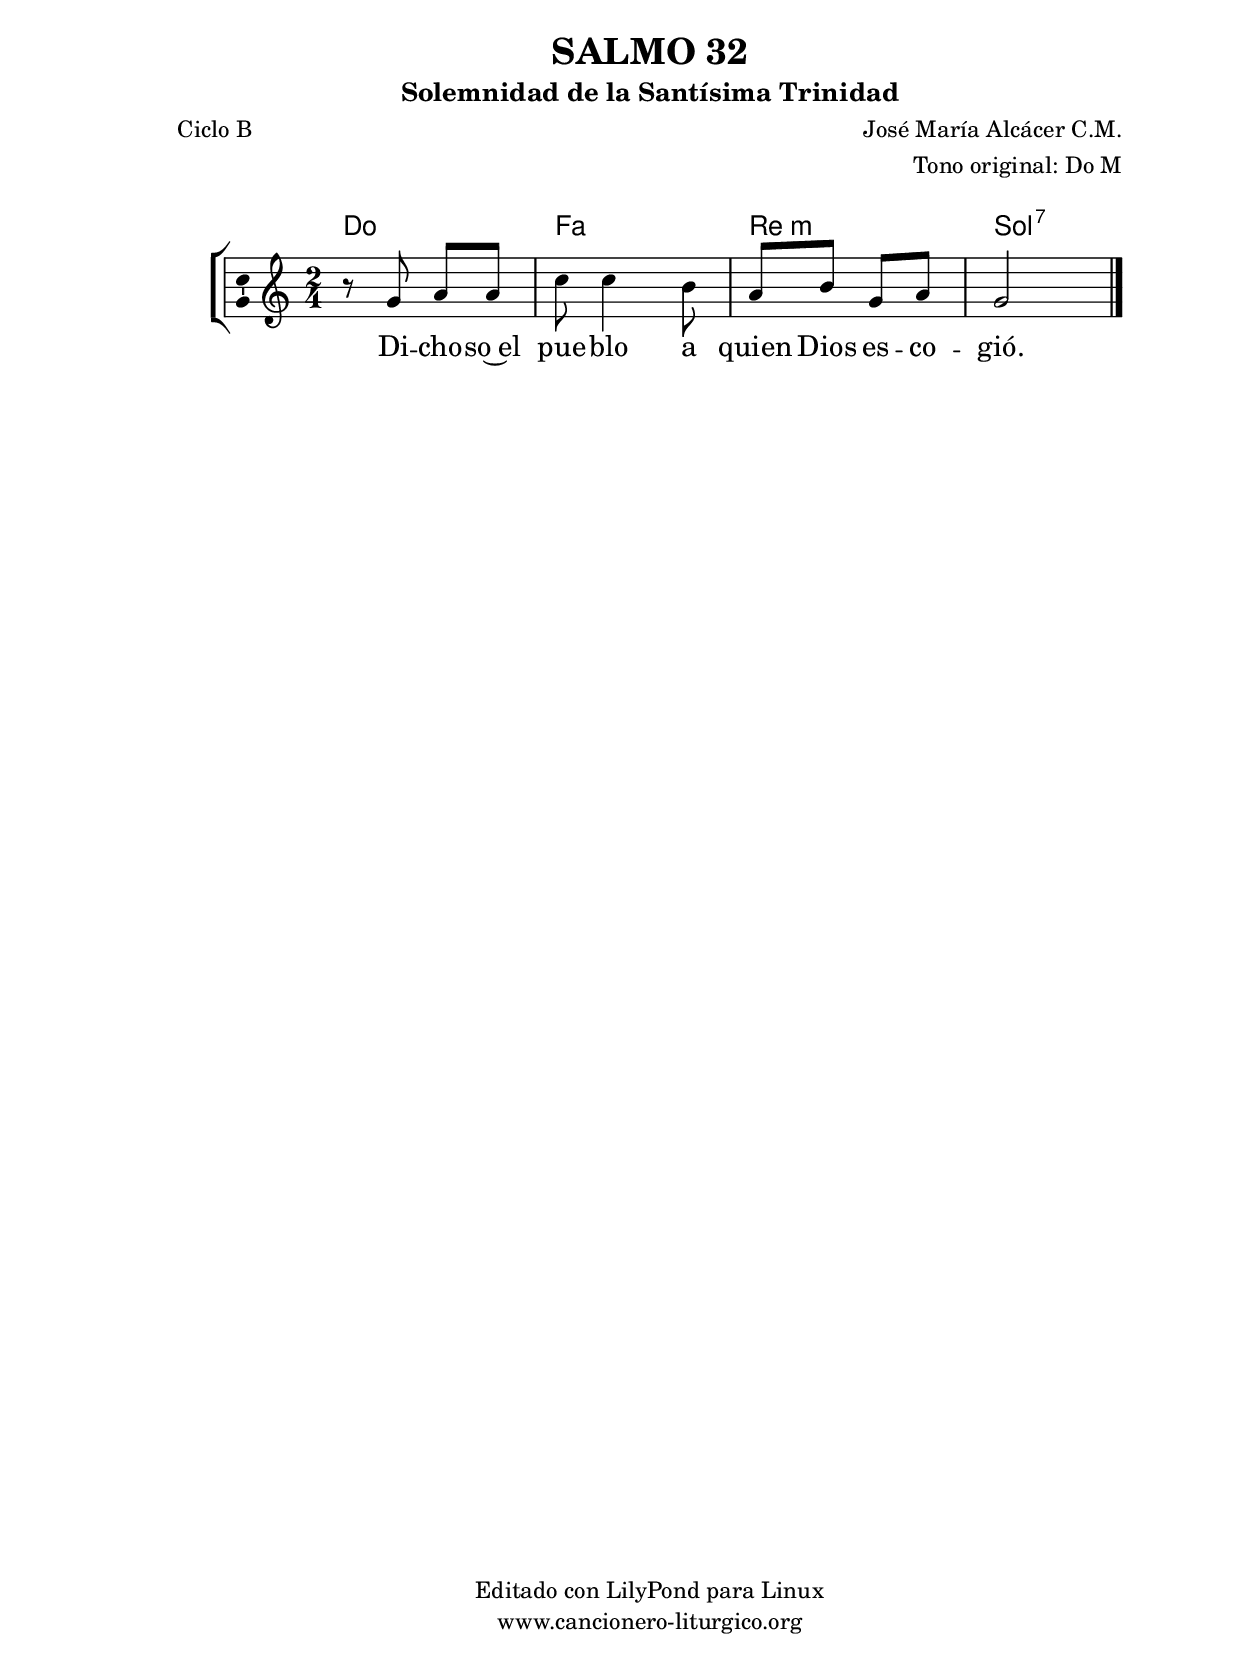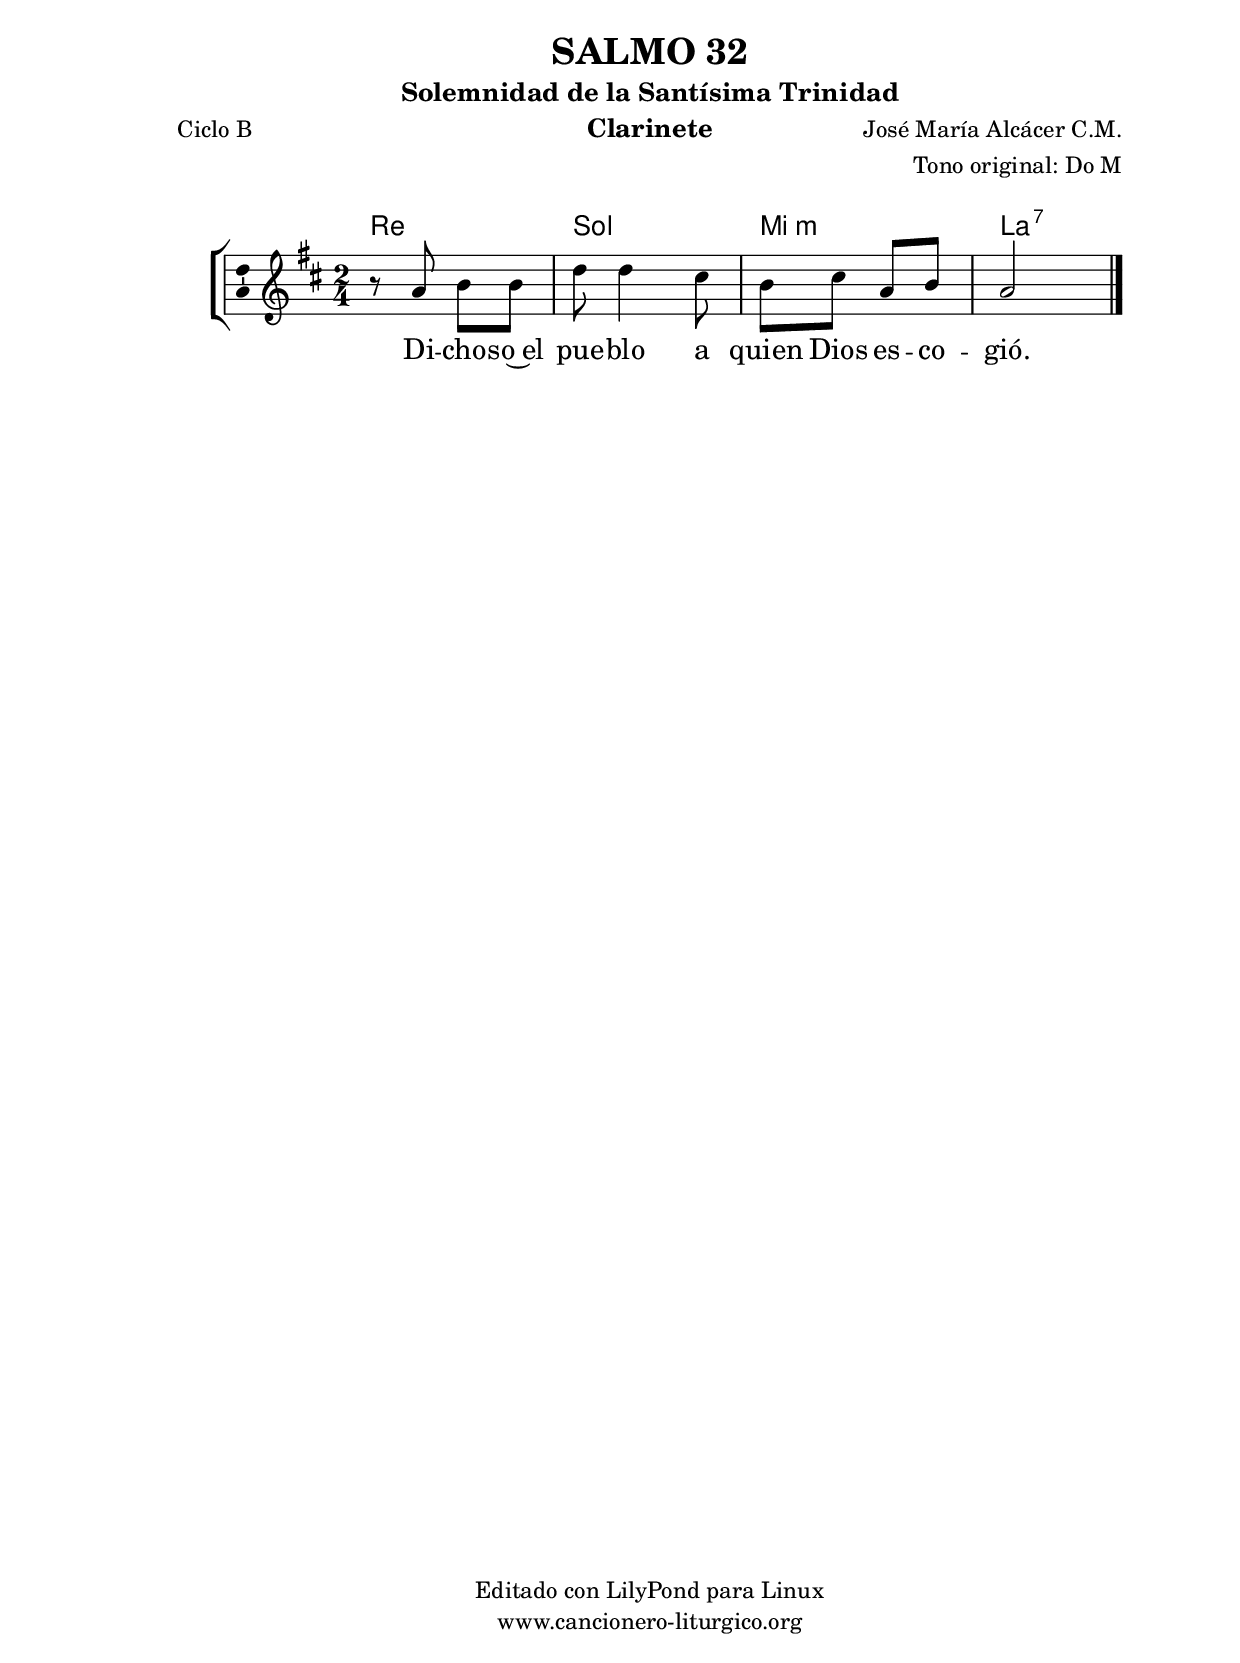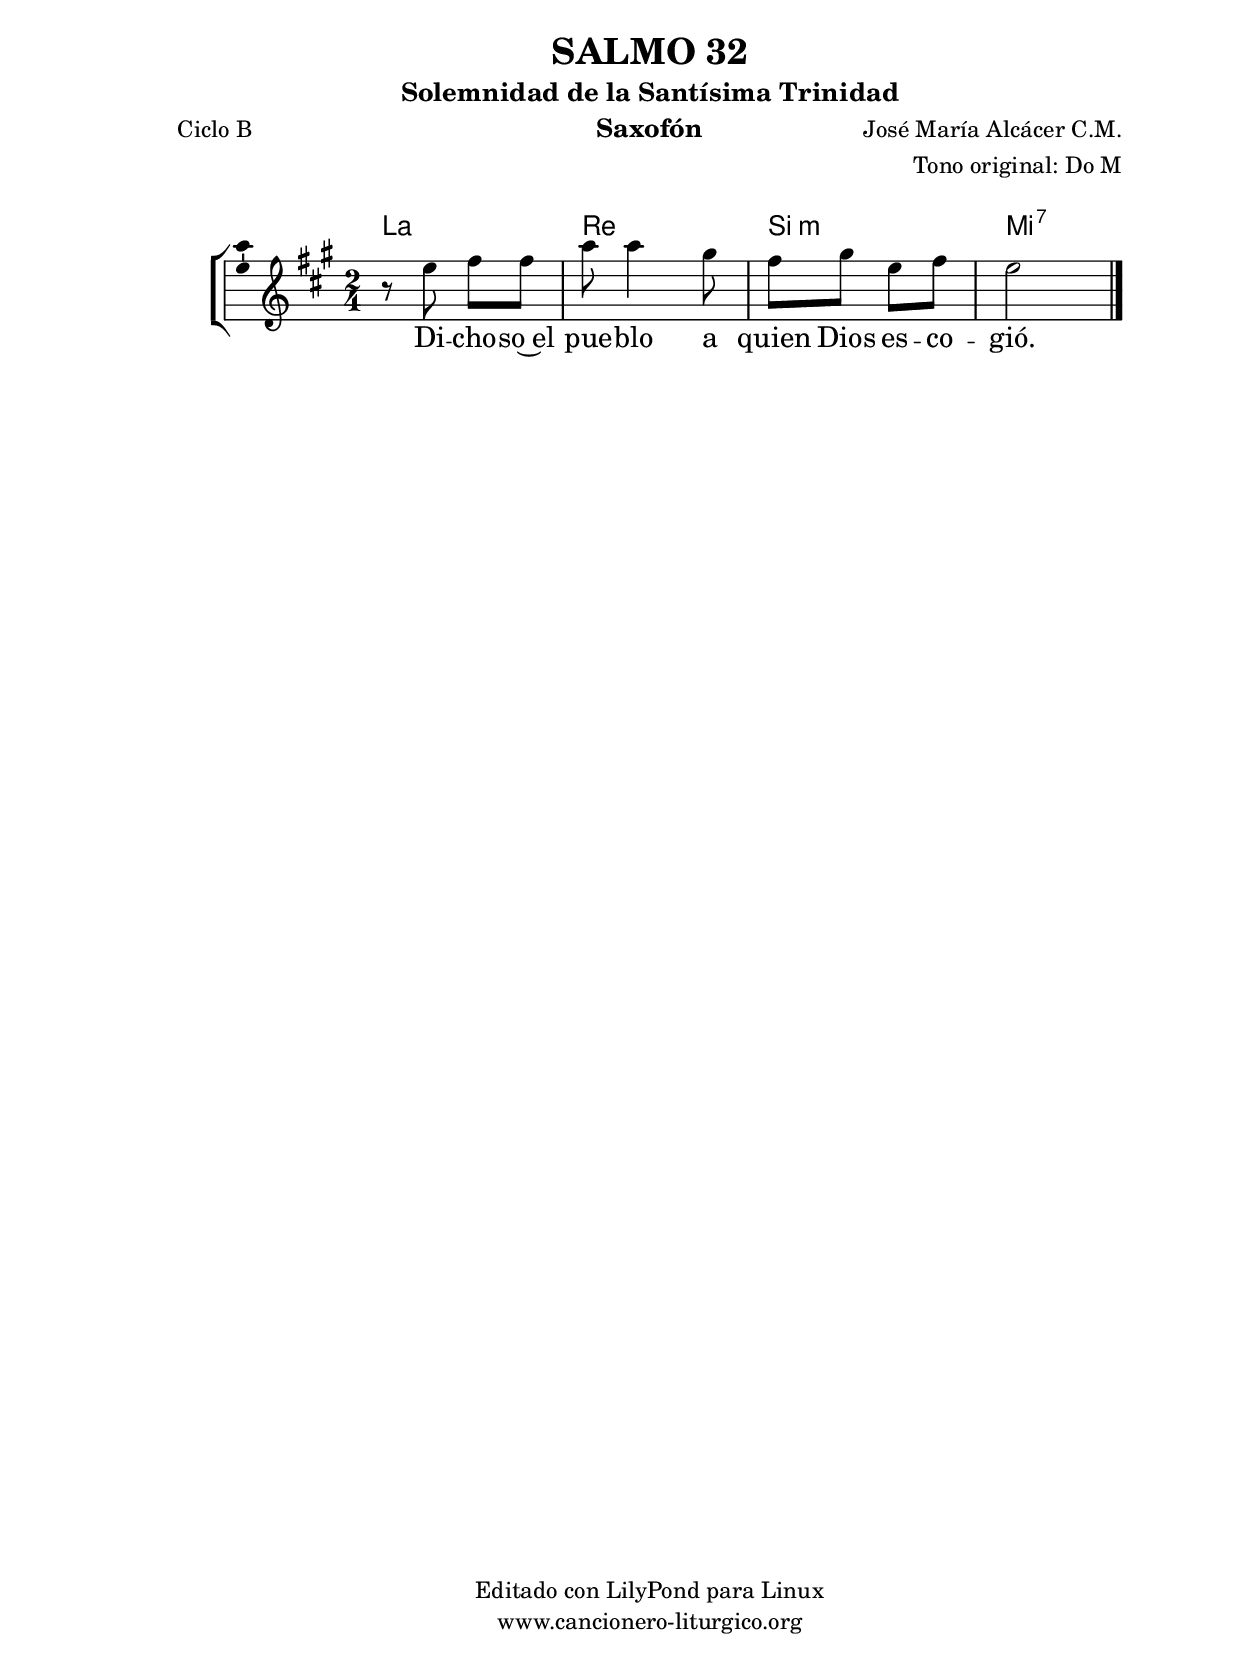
%
%para convertir .midi en .wav:
%timidity filename.midi -Ow -o finename.wav
%
%
%Para convertir de .wav a .mp3:
%lame -h -m j filename.wav
%
%
%para escuchar el midi:
%timidity nombrefichero.midi
%


%versión de lilypond para la que se ha escrito esta partitura:
\version "2.16.0"

	%Tamaño papel
	#(set-default-paper-size "a4")
	%Tamaño partitura
	#(set-global-staff-size 20)
	%No responde al pulsar sobre una nota
	#(ly:set-option 'point-and-click #f)

%parámetros del encabezamiento:
\header {
	title = "SALMO 32"
	subtitle = "Solemnidad de la Santísima Trinidad"
	composer = "José María Alcácer C.M."
	poet = "Ciclo B"
	meter = ""
	arranger = "Tono original: Do M"
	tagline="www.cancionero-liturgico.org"
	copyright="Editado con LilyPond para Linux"
	tiempo = "Ordinario"
	usos = "Salmo"
	letra = "Dichoso el pueblo a quien Dios escogió."
	}

%parámetros asociados al papel:
\paper  {
	oddHeaderMarkup = \markup {\fill-line { \on-the-fly #not-first-page \fromproperty #'header:title \on-the-fly #not-first-page \fromproperty #'header:composer }}
	evenHeaderMarkup = \markup {\fill-line { \fromproperty #'header:composer \fromproperty #'header:title }}
	#(set-paper-size "a4")
	print-page-number = ##f
	first-page-number = 1
	print-first-page-number = ##f
%	head-separation = 3.0 \cm
	top-margin = 2.0 \cm
	bottom-margin = 0.5\cm
%%%	bottom-margin = -1.0\cm
	left-margin = 3.0 \cm
	line-width = 16.0 \cm 
	indent = 8\mm
	interscoreline = 2.\mm
	between-system-space = 15\mm
%	para que las partituras no llenen la hoja:
	ragged-bottom = ##t
%	idem para la última hoja:
	ragged-last-bottom = ##f
%	para que las partituras llenen el ancho del papel:
	ragged-last = ##f
	after-title-space = 2.5 \cm
%page-count=1
%system-count=8

	%Flexible Vertical Spacing
%	markup-markup-spacing =
%	#'((basic-distance . 15) (minimum-distance . 15) (padding . 3))
	markup-system-spacing =
	#'((basic-distance . 15) (minimum-distance . 15) (padding . 3))
	system-system-spacing =
	#'((basic-distance . 15) (minimum-distance . 15) (padding . 3))
	score-system-spacing =
	#'((basic-distance . 15) (minimum-distance . 15) (padding . 5))
%	top-system-spacing = % header
%	#'((basic-distance . 8) (minimum-distance . 0) (padding . 3))
%	top-markup-spacing =
%	#'((basic-distance . 20) (minimum-distance . 20) (padding . 3))
	last-bottom-spacing = % footer
	#'((basic-distance . 5) (minimum-distance . 5) (padding . 3))
%	score-markup-spacing =
%	#'((basic-distance . 16) (minimum-distance . 13) (padding . 3))

	}


%parámetros que afectan a toda la partitura:
global =  {
	%clave de sol (G):
	\clef G
	%armadura:
%	\transpose f a
	\key c \major
	\tempo 4=60
	\set Score.tempoHideNote = ##t
	}


acordes = {
	\italianChords
	\chordmode {
%	\transpose f a
{

c2 f d:m g:7

	}
	}
}

melodia = 
%	\transpose f a
{
	\relative c''{

\time 2/4
r8 g8 a a
c8 c4 b8
a8 b g a
g2

	\bar "|."
	}
	}


texto = \lyricmode {
Di -- cho -- so~el pue -- blo
a quien Dios es -- co -- gió.
	}


acordesStaff = \context ChordNames = acordesStaff <<
	\set chordChanges = ##t
	\acordes
	>>


vozStaff = \context Voice = vozStaff
\with {\consists "Ambitus_engraver"}
<<
%	\set Staff.instrumentName = ""
%	\set Staff.shortInstrumentName = ""
%	\set Staff.midiInstrument = #"clarinet"
%	\set Staff.midiInstrument = #"cello"
%	\set Staff.midiInstrument = #"flute"
	\set Staff.midiInstrument = #"electric guitar (jazz)"
%	\set Staff.midiInstrument = #"english horn"
%	\set Staff.midiInstrument = #"violin"
%	\set Staff.midiInstrument = #"glockenspiel"
	\set Staff.midiMinimumVolume = #0.7
	\set Staff.midiMaximumVolume = #0.9
	\global
	\melodia
	>>


textoStaff = \context Lyrics = textoStaff <<
	\lyricsto vozStaff \texto
	>>

\book {
	\score {
		\context ChoirStaff {
			\override StaffGroup.SystemStartBracket #'collapse-height = #1
			\override Score.SystemStartBar #'collapse-height = #1
			<<
			\acordesStaff
			\vozStaff
			\textoStaff
			>>
			}
		\layout {
	    		\context {
				\Lyrics
				\override LyricText #'font-size = #2
				}
	   		 \context {
				\Score
				%fontSize = #3
				\override StaffSymbol #'staff-space = #(magstep +3)
				%\override Beam #'thickness = #0.55
				%\override SpacingSpanner #'spacing-increment = #1.0
				%\override Slur #'height-limit = #1.5
				}
			}
		}
	\score {
		\unfoldRepeats
		\context ChoirStaff {
			<<
			\acordesStaff
			\vozStaff
			>>
			}
		\midi {
	  		\context {
	  			\Score
				tempoWholesPerMinute = #(ly:make-moment 70 4)
				}
			}
		}
	}

%Partitura para clarinete
#(define output-suffix "C")
\book {
	\header{
		instrument = "Clarinete"
		}
	\score {
		\context ChoirStaff {
			\override StaffGroup.SystemStartBracket #'collapse-height = #1
			\override Score.SystemStartBar #'collapse-height = #1
\transpose c d
			<<
			\acordesStaff
			\vozStaff
			\textoStaff
			>>
			}
		\layout {
	    		\context {
				\Lyrics
				\override LyricText #'font-size = #2
				}
	   		 \context {
				\Score
				%fontSize = #3
				\override StaffSymbol #'staff-space = #(magstep +3)
				%\override Beam #'thickness = #0.55
				%\override SpacingSpanner #'spacing-increment = #1.0
				%\override Slur #'height-limit = #1.5
				}
			}
		}
	}

%Partitura para saxofón
#(define output-suffix "S")
\book {
	\header{
		instrument = "Saxofón"
		}
	\score {
		\context ChoirStaff {
			\override StaffGroup.SystemStartBracket #'collapse-height = #1
			\override Score.SystemStartBar #'collapse-height = #1
\transpose c a
			<<
			\acordesStaff
			\vozStaff
			\textoStaff
			>>
			}
		\layout {
	    		\context {
				\Lyrics
				\override LyricText #'font-size = #2
				}
	   		 \context {
				\Score
				%fontSize = #3
				\override StaffSymbol #'staff-space = #(magstep +3)
				%\override Beam #'thickness = #0.55
				%\override SpacingSpanner #'spacing-increment = #1.0
				%\override Slur #'height-limit = #1.5
				}
			}
		}
	}

